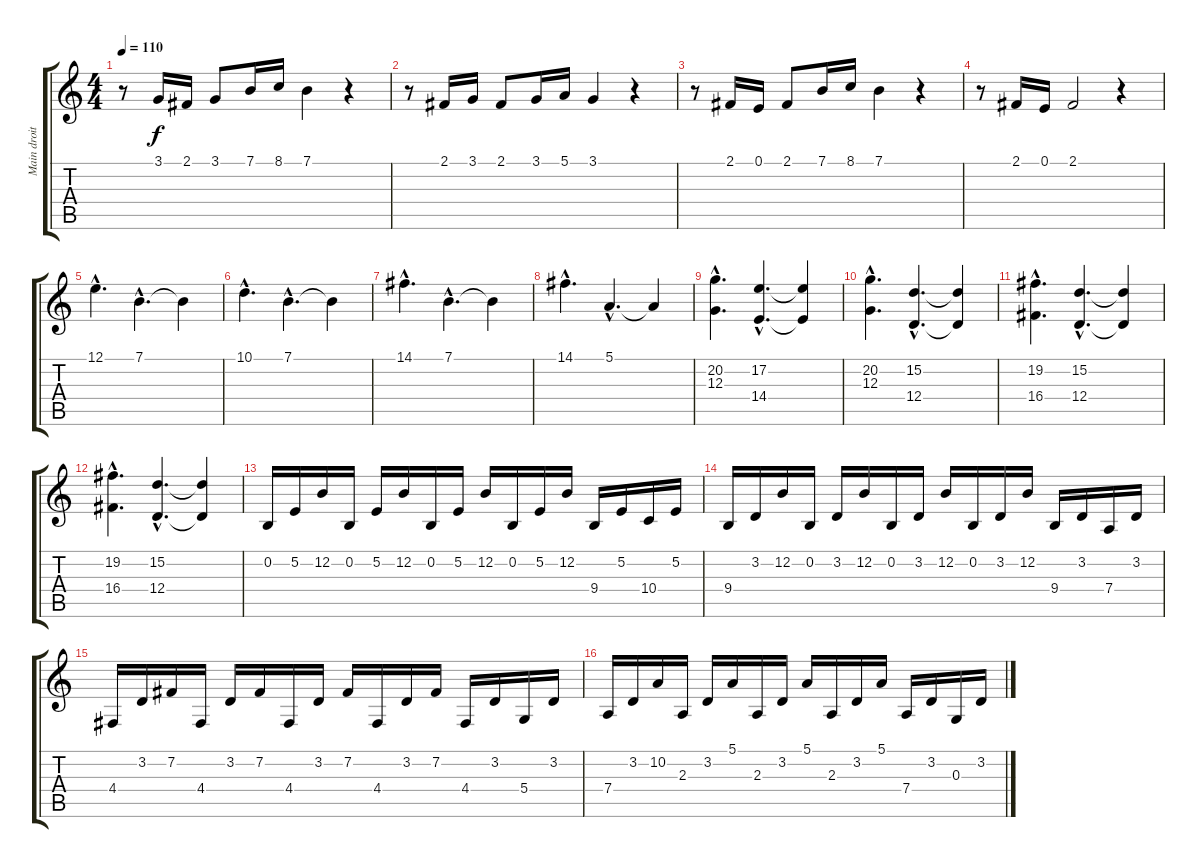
\track ("Main droite" "Main droit") {instrument acousticgrandpiano}
\staff {score tabs}
\tuning (E4 B3 G3 D3 A2 E2) {hide}
\ts (4 4)
\tempo 110
\clef g2
\ks c
r.8{dy f} 3.1.16 2.1.16 3.1.8 7.1.16 8.1.16 7.1.4 r.4 |
r.8 2.1.16 3.1.16 2.1.8 3.1.16 5.1.16 3.1.4 r.4 |
r.8 2.1.16 0.1.16 2.1.8 7.1.16 8.1.16 7.1.4 r.4 |
r.8 2.1.16 0.1.16 2.1.2 r.4 |
12.1{hac}.4{d} 7.1{hac}.4{d} 7.1{t}.4 |
10.1{hac}.4{d} 7.1{hac}.4{d} 7.1{t}.4 |
14.1{hac}.4{d} 7.1{hac}.4{d} 7.1{t}.4 |
14.1{hac}.4{d} 5.1{hac}.4{d} 5.1{t}.4 |
(20.2{hac} 12.3{hac}).4{d} (17.2{hac} 14.4{hac}).4{d} (17.2{t} 14.4{t}).4 |
(20.2{hac} 12.3{hac}).4{d} (15.2{hac} 12.4{hac}).4{d} (15.2{t} 12.4{t}).4 |
(19.2{hac} 16.4{hac}).4{d} (15.2{hac} 12.4{hac}).4{d} (15.2{t} 12.4{t}).4 |
(19.2{hac} 16.4{hac}).4{d} (15.2{hac} 12.4{hac}).4{d} (15.2{t} 12.4{t}).4 |
0.2.16 5.2.16 12.2.16 0.2.16 5.2.16 12.2.16 0.2.16 5.2.16 12.2.16 0.2.16 5.2.16 12.2.16 9.4.16 5.2.16 10.4.16 5.2.16 |
9.4.16 3.2.16 12.2.16 0.2.16 3.2.16 12.2.16 0.2.16 3.2.16 12.2.16 0.2.16 3.2.16 12.2.16 9.4.16 3.2.16 7.4.16 3.2.16 |
4.4.16 3.2.16 7.2.16 4.4.16 3.2.16 7.2.16 4.4.16 3.2.16 7.2.16 4.4.16 3.2.16 7.2.16 4.4.16 3.2.16 5.4.16 3.2.16 |
7.4.16 3.2.16 10.2.16 2.3.16 3.2.16 5.1.16 2.3.16 3.2.16 5.1.16 2.3.16 3.2.16 5.1.16 7.4.16 3.2.16 0.3.16 3.2.16
